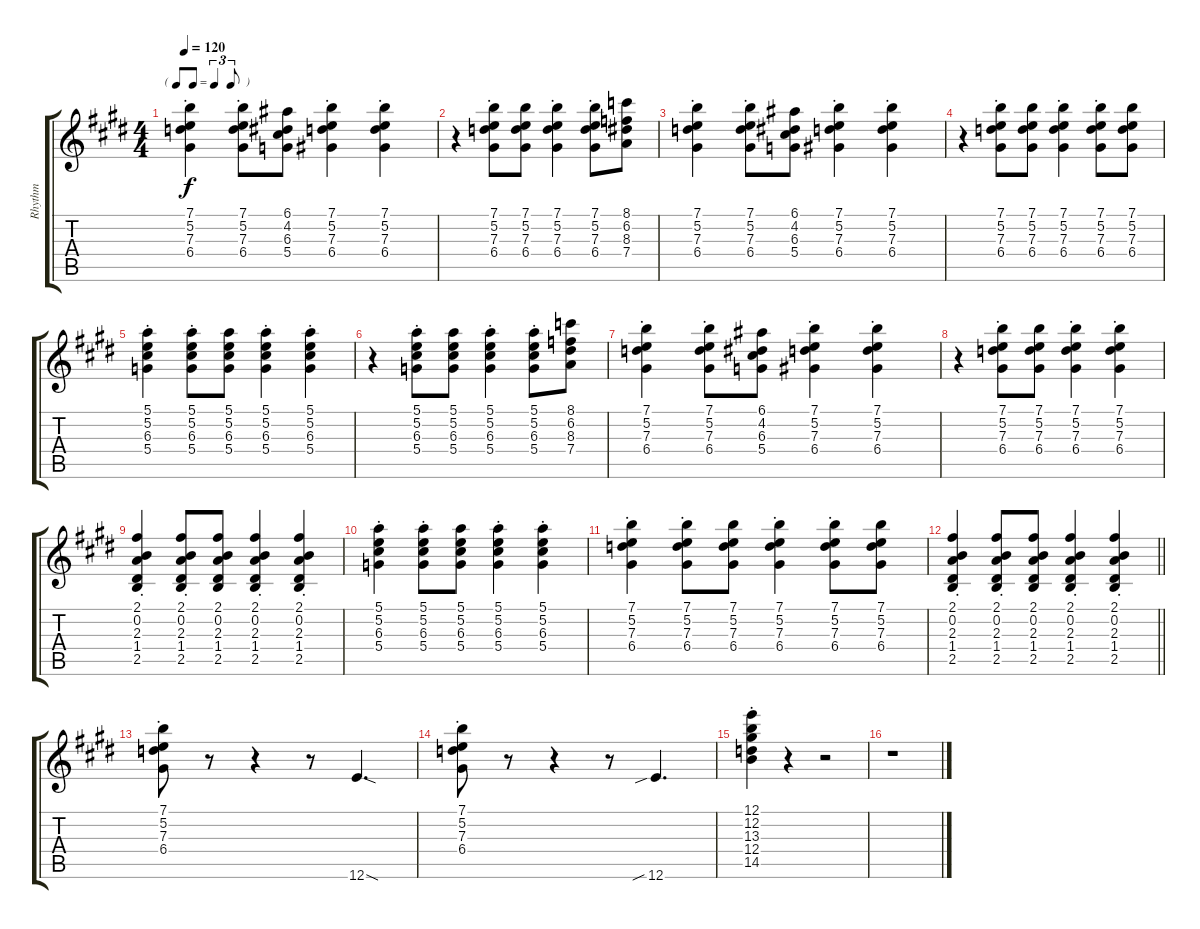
\track ("Rhythm" "Rhythm") {instrument electricguitarclean}
\staff {score tabs}
\tuning (E4 B3 G3 D3 A2 E2) {hide}
\ts (4 4)
\tf triplet8th
\tempo 120
\clef g2
\ks e
(7.1{st} 5.2{st} 7.3{st} 6.4{st}).4{dy f} (7.1{st} 5.2{st} 7.3{st} 6.4{st}).8 (6.1 4.2 6.3 5.4).8 (7.1{st} 5.2{st} 7.3{st} 6.4{st}).4 (7.1{st} 5.2{st} 7.3{st} 6.4{st}).4 |
\ks c#minor
r.4 (7.1{st} 5.2{st} 7.3{st} 6.4{st}).8 (7.1 5.2 7.3 6.4).8 (7.1{st} 5.2{st} 7.3{st} 6.4{st}).4 (7.1{st} 5.2{st} 7.3{st} 6.4{st}).8 (8.1 6.2 8.3 7.4).8 |
(7.1{st} 5.2{st} 7.3{st} 6.4{st}).4 (7.1{st} 5.2{st} 7.3{st} 6.4{st}).8 (6.1 4.2 6.3 5.4).8 (7.1{st} 5.2{st} 7.3{st} 6.4{st}).4 (7.1{st} 5.2{st} 7.3{st} 6.4{st}).4 |
r.4 (7.1{st} 5.2{st} 7.3{st} 6.4{st}).8 (7.1 5.2 7.3 6.4).8 (7.1{st} 5.2{st} 7.3{st} 6.4{st}).4 (7.1{st} 5.2{st} 7.3{st} 6.4{st}).8 (7.1 5.2 7.3 6.4).8 |
(5.1{st} 5.2{st} 6.3{st} 5.4{st}).4 (5.1{st} 5.2{st} 6.3{st} 5.4{st}).8 (5.1 5.2 6.3 5.4).8 (5.1{st} 5.2{st} 6.3{st} 5.4{st}).4 (5.1{st} 5.2{st} 6.3{st} 5.4{st}).4 |
r.4 (5.1{st} 5.2{st} 6.3{st} 5.4{st}).8 (5.1 5.2 6.3 5.4).8 (5.1{st} 5.2{st} 6.3{st} 5.4{st}).4 (5.1{st} 5.2{st} 6.3{st} 5.4{st}).8 (8.1 6.2 8.3 7.4).8 |
(7.1{st} 5.2{st} 7.3{st} 6.4{st}).4 (7.1{st} 5.2{st} 7.3{st} 6.4{st}).8 (6.1 4.2 6.3 5.4).8 (7.1{st} 5.2{st} 7.3{st} 6.4{st}).4 (7.1{st} 5.2{st} 7.3{st} 6.4{st}).4 |
r.4 (7.1{st} 5.2{st} 7.3{st} 6.4{st}).8 (7.1 5.2 7.3 6.4).8 (7.1{st} 5.2{st} 7.3{st} 6.4{st}).4 (7.1{st} 5.2{st} 7.3{st} 6.4{st}).4 |
(2.1{st} 0.2{st} 2.3{st} 1.4{st} 2.5{st}).4 (2.1{st} 0.2{st} 2.3{st} 1.4{st} 2.5{st}).8 (2.1 0.2 2.3 1.4 2.5).8 (2.1{st} 0.2{st} 2.3{st} 1.4{st} 2.5{st}).4 (2.1{st} 0.2{st} 2.3{st} 1.4{st} 2.5{st}).4 |
(5.1{st} 5.2{st} 6.3{st} 5.4{st}).4 (5.1{st} 5.2{st} 6.3{st} 5.4{st}).8 (5.1 5.2 6.3 5.4).8 (5.1{st} 5.2{st} 6.3{st} 5.4{st}).4 (5.1{st} 5.2{st} 6.3{st} 5.4{st}).4 |
(7.1{st} 5.2{st} 7.3{st} 6.4{st}).4 (7.1{st} 5.2{st} 7.3{st} 6.4{st}).8 (7.1 5.2 7.3 6.4).8 (7.1{st} 5.2{st} 7.3{st} 6.4{st}).4 (7.1{st} 5.2{st} 7.3{st} 6.4{st}).8 (7.1 5.2 7.3 6.4).8 |
\barLineRight lightlight
(2.1{st} 0.2{st} 2.3{st} 1.4{st} 2.5{st}).4 (2.1{st} 0.2{st} 2.3{st} 1.4{st} 2.5{st}).8 (2.1 0.2 2.3 1.4 2.5).8 (2.1{st} 0.2{st} 2.3{st} 1.4{st} 2.5{st}).4 (2.1{st} 0.2{st} 2.3{st} 1.4{st} 2.5{st}).4 |
\ks e
(7.1{st} 5.2{st} 7.3{st} 6.4{st}).8 r.8 r.4 r.8 12.6{sod}.4{d} |
\ks c#minor
(7.1{st} 5.2{st} 7.3{st} 6.4{st}).8 r.8 r.4 r.8 12.6{sib}.4{d} |
(12.1{st} 12.2{st} 13.3{st} 12.4{st} 14.5{st}).4 r.4 r.2 |
r.1
